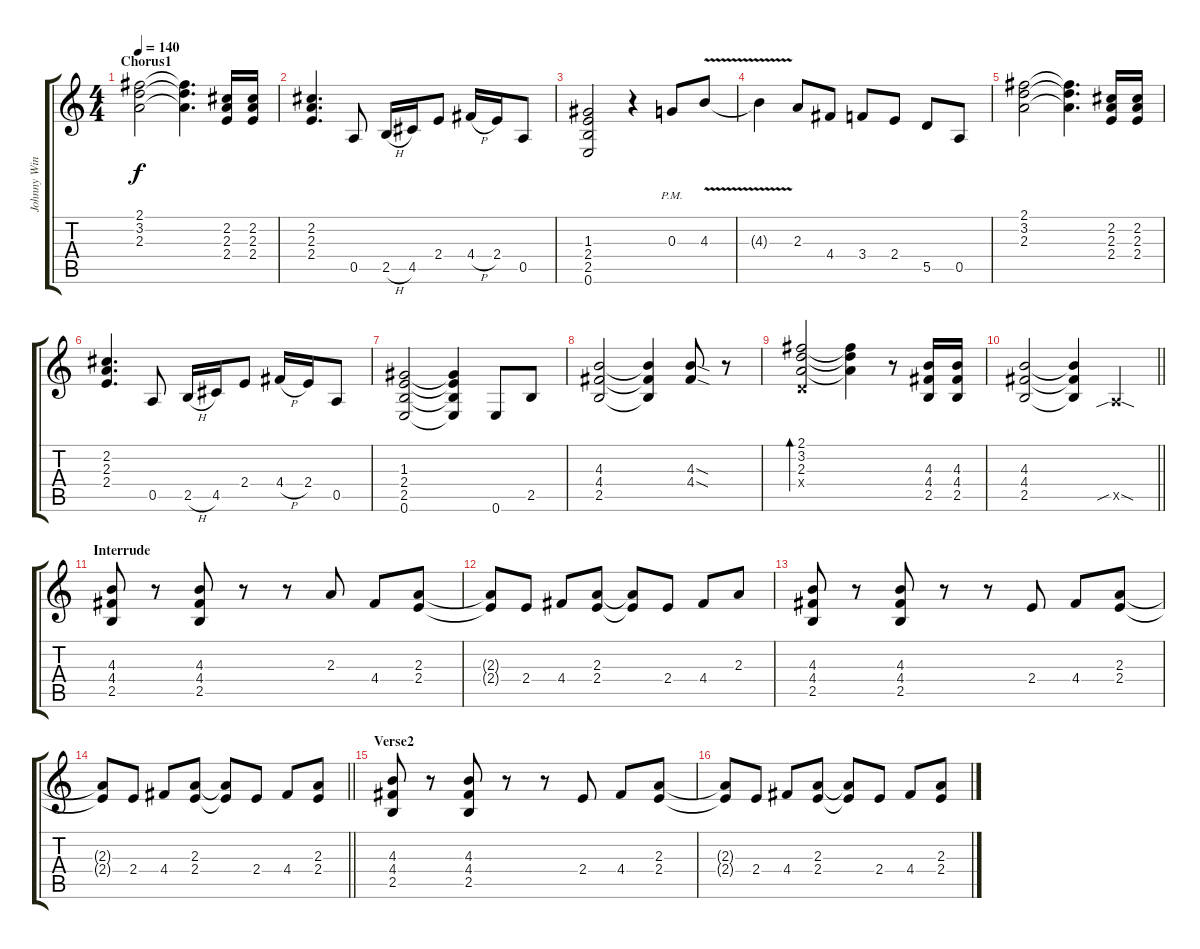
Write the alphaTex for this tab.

\track ("Johnny Winter" "Johnny Win") {instrument overdrivenguitar}
\staff {score tabs}
\tuning (E4 B3 G3 D3 A2 E2) {hide}
\ts (4 4)
\section ("" "Chorus1")
\tempo 140
\clef g2
\ks c
(2.1 3.2 2.3).2{dy f} (2.1{t} 3.2{t} 2.3{t}).4{d} (2.2 2.3 2.4).16 (2.2 2.3 2.4).16 |
(2.2 2.3 2.4).4{d} 0.5.8 2.5{h}.16 4.5.16 2.4.8 4.4{h}.16 2.4.16 0.5.8 |
(1.3 2.4 2.5 0.6).2 r.4 0.3{pm}.8 4.3{v}.8 |
4.3{t}.4 2.3.8 4.4.8 3.4.8 2.4.8 5.5.8 0.5.8 |
(2.1 3.2 2.3).2 (2.1{t} 3.2{t} 2.3{t}).4{d} (2.2 2.3 2.4).16 (2.2 2.3 2.4).16 |
(2.2 2.3 2.4).4{d} 0.5.8 2.5{h}.16 4.5.16 2.4.8 4.4{h}.16 2.4.16 0.5.8 |
(1.3 2.4 2.5 0.6).2 (1.3{t} 2.4{t} 2.5{t} 0.6{t}).4 0.6.8 2.5.8 |
(4.3 4.4 2.5).2 (4.3{t} 4.4{t} 2.5{t}).4 (4.3{sod} 4.4{sod}).8 r.8 |
(2.1 3.2 2.3 0.4{x}).2{bd 60} (2.1{t} 3.2{t} 2.3{t}).4 r.8 (4.3 4.4 2.5).16 (4.3 4.4 2.5).16 |
\barLineRight lightlight
(4.3 4.4 2.5).2 (4.3{t} 4.4{t} 2.5{t}).4 0.5{sib sod x}.4 |
\section ("" "Interrude")
(4.3 4.4 2.5).8 r.8 (4.3 4.4 2.5).8 r.8 r.8 2.3.8 4.4.8 (2.3 2.4).8 |
(2.3{t} 2.4{t}).8 2.4.8 4.4.8 (2.3 2.4).8 (2.3{t} 2.4{t}).8 2.4.8 4.4.8 2.3.8 |
(4.3 4.4 2.5).8 r.8 (4.3 4.4 2.5).8 r.8 r.8 2.4.8 4.4.8 (2.3 2.4).8 |
\barLineRight lightlight
(2.3{t} 2.4{t}).8 2.4.8 4.4.8 (2.3 2.4).8 (2.3{t} 2.4{t}).8 2.4.8 4.4.8 (2.3 2.4).8 |
\section ("" "Verse2")
(4.3 4.4 2.5).8 r.8 (4.3 4.4 2.5).8 r.8 r.8 2.4.8 4.4.8 (2.3 2.4).8 |
(2.3{t} 2.4{t}).8 2.4.8 4.4.8 (2.3 2.4).8 (2.3{t} 2.4{t}).8 2.4.8 4.4.8 (2.3 2.4).8
